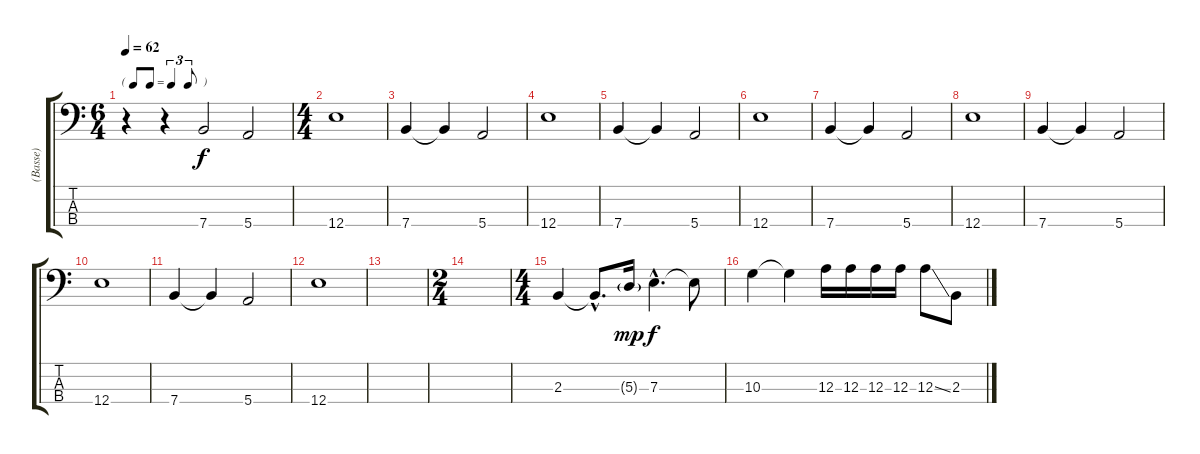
\track ("(Basse)" "(Basse)") {instrument electricbassfinger}
\staff {score tabs}
\tuning (G2 D2 A1 E1) {hide}
\ts (6 4)
\tf triplet8th
\tempo 62
\clef f4
\ks c
r.4{dy f} r.4 7.4.2 5.4.2 |
\ts (4 4)
12.4.1 |
7.4.4 7.4{t}.4 5.4.2 |
12.4.1 |
7.4.4 7.4{t}.4 5.4.2 |
12.4.1 |
7.4.4 7.4{t}.4 5.4.2 |
12.4.1 |
7.4.4 7.4{t}.4 5.4.2 |
12.4.1 |
7.4.4 7.4{t}.4 5.4.2 |
12.4.1 |
|
\ts (2 4)
|
\ts (4 4)
2.3.4 2.3{hac t}.8{d} 5.3{g}.16{dy mp} 7.3{hac}.4{d dy f} 7.3{t}.8 |
10.3.4 10.3{t}.4 12.3.16 12.3.16 12.3.16 12.3.16 12.3{ss}.8 2.3.8
